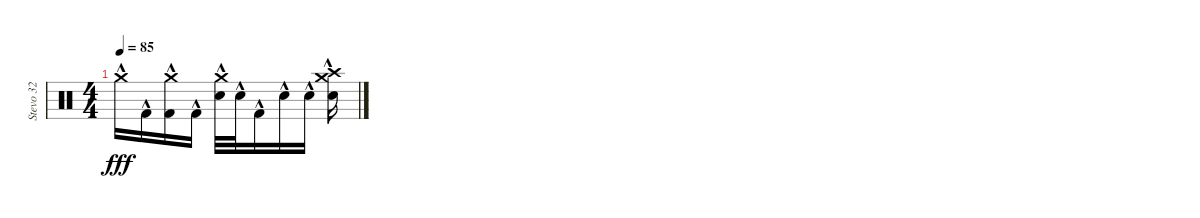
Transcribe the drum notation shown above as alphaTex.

\track ("Stevo 32" "Stevo 32") {instrument percussion}
\staff {score}
\articulation defaults
\ts (4 4)
\tempo 85
\clef neutral
\ks c "Crash medium (hit)"{hac}.16{dy fff} "Kick (hit) 2"{hac}.16
("Crash medium (hit)"{hac} "Kick (hit) 2"{hac}).16 "Kick (hit) 2"{hac}.16 ("Crash medium (hit)"{hac} "Electric Snare (hit)"{hac}).32 "Electric Snare (hit)"{hac}.32 "Kick (hit) 2"{hac}.16 "Electric Snare (hit)"{hac}.16 "Electric Snare (hit)"{hac}.16 ("Crash high (hit)"{hac} "Crash medium (hit)"{hac} "Electric Snare (hit)"{hac}).16
